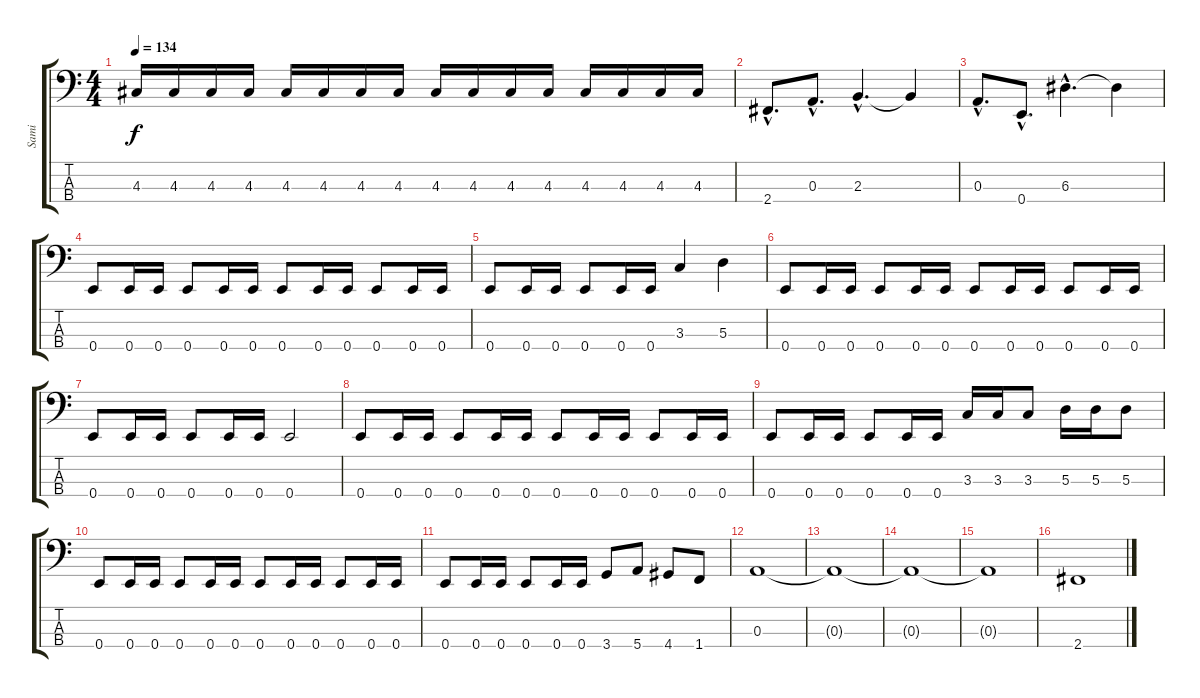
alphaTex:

\track ("Sami" "Sami") {instrument electricbasspick}
\staff {score tabs}
\tuning (G2 D2 A1 E1) {hide}
\ts (4 4)
\tempo 134
\clef f4
\ks c
4.3.16{dy f} 4.3.16 4.3.16 4.3.16 4.3.16 4.3.16 4.3.16 4.3.16 4.3.16 4.3.16 4.3.16 4.3.16 4.3.16 4.3.16 4.3.16 4.3.16 |
2.4{hac}.8{d} 0.3{hac}.8{d} 2.3{hac}.4{d} 2.3{t}.4 |
0.3{hac}.8{d} 0.4{hac}.8{d} 6.3{hac}.4{d} 6.3{t}.4 |
0.4.8 0.4.16 0.4.16 0.4.8 0.4.16 0.4.16 0.4.8 0.4.16 0.4.16 0.4.8 0.4.16 0.4.16 |
0.4.8 0.4.16 0.4.16 0.4.8 0.4.16 0.4.16 3.3.4 5.3.4 |
0.4.8 0.4.16 0.4.16 0.4.8 0.4.16 0.4.16 0.4.8 0.4.16 0.4.16 0.4.8 0.4.16 0.4.16 |
0.4.8 0.4.16 0.4.16 0.4.8 0.4.16 0.4.16 0.4.2 |
0.4.8 0.4.16 0.4.16 0.4.8 0.4.16 0.4.16 0.4.8 0.4.16 0.4.16 0.4.8 0.4.16 0.4.16 |
0.4.8 0.4.16 0.4.16 0.4.8 0.4.16 0.4.16 3.3.16 3.3.16 3.3.8 5.3.16 5.3.16 5.3.8 |
0.4.8 0.4.16 0.4.16 0.4.8 0.4.16 0.4.16 0.4.8 0.4.16 0.4.16 0.4.8 0.4.16 0.4.16 |
0.4.8 0.4.16 0.4.16 0.4.8 0.4.16 0.4.16 3.4.8 5.4.8 4.4.8 1.4.8 |
0.3.1 |
0.3{t}.1 |
0.3{t}.1 |
0.3{t}.1 |
2.4.1
